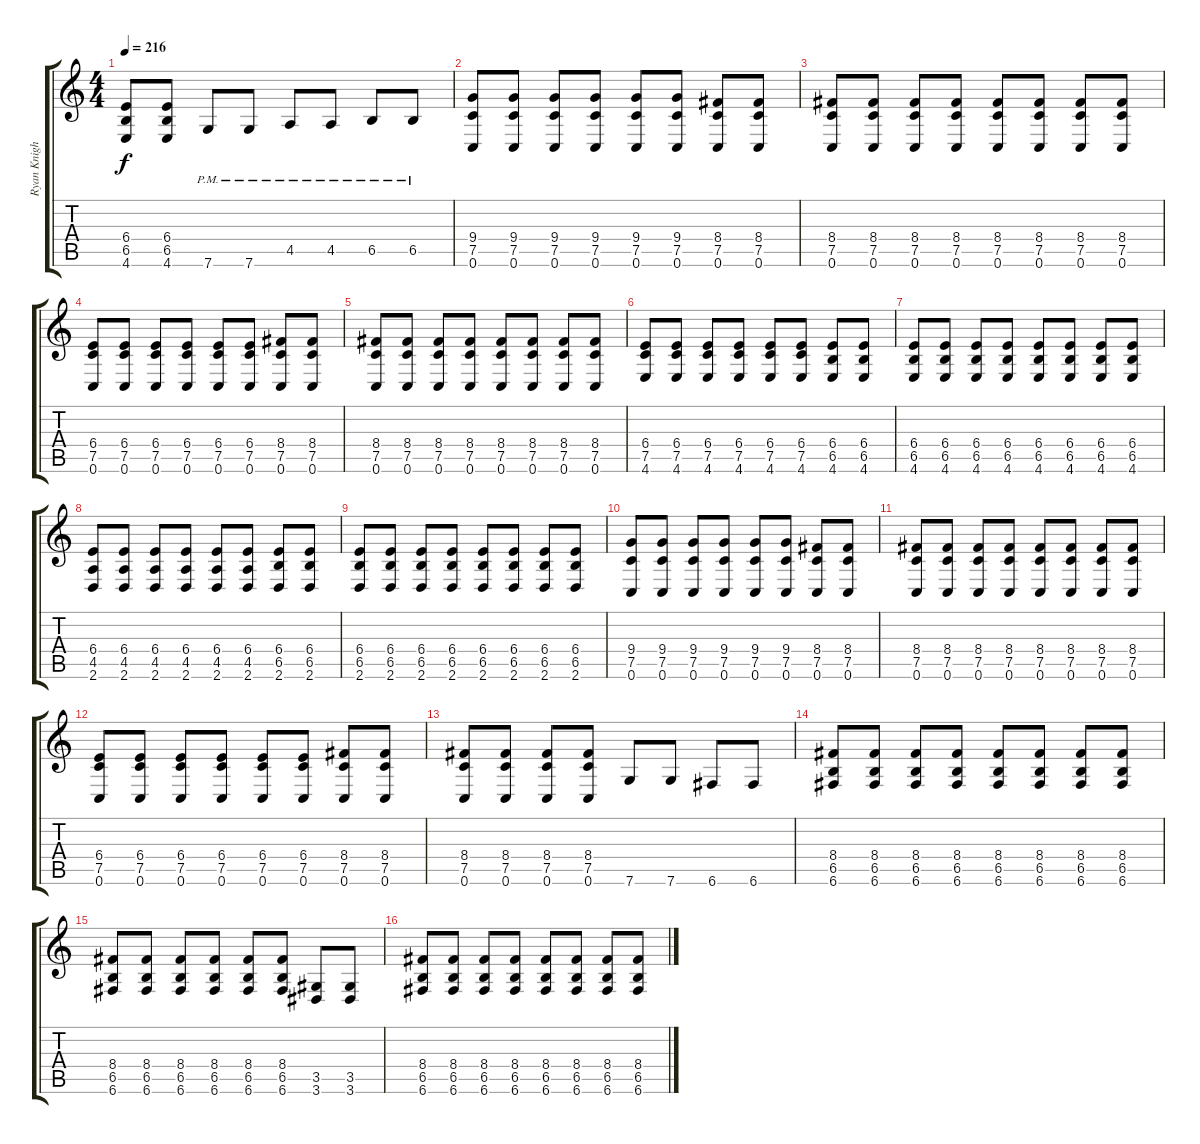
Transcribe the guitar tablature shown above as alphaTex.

\track ("Ryan Knight (Left)" "Ryan Knigh") {instrument distortionguitar}
\staff {score tabs}
\tuning (C4 G3 Eb3 Bb2 F2 C2) {hide}
\ts (4 4)
\tempo 216
\clef g2
\ks c
(6.4 6.5 4.6).8{dy f} (6.4 6.5 4.6).8 7.6{pm}.8 7.6{pm}.8 4.5{pm}.8 4.5{pm}.8 6.5{pm}.8 6.5{pm}.8 |
(9.4 7.5 0.6).8 (9.4 7.5 0.6).8 (9.4 7.5 0.6).8 (9.4 7.5 0.6).8 (9.4 7.5 0.6).8 (9.4 7.5 0.6).8 (8.4 7.5 0.6).8 (8.4 7.5 0.6).8 |
(8.4 7.5 0.6).8 (8.4 7.5 0.6).8 (8.4 7.5 0.6).8 (8.4 7.5 0.6).8 (8.4 7.5 0.6).8 (8.4 7.5 0.6).8 (8.4 7.5 0.6).8 (8.4 7.5 0.6).8 |
(6.4 7.5 0.6).8 (6.4 7.5 0.6).8 (6.4 7.5 0.6).8 (6.4 7.5 0.6).8 (6.4 7.5 0.6).8 (6.4 7.5 0.6).8 (8.4 7.5 0.6).8 (8.4 7.5 0.6).8 |
(8.4 7.5 0.6).8 (8.4 7.5 0.6).8 (8.4 7.5 0.6).8 (8.4 7.5 0.6).8 (8.4 7.5 0.6).8 (8.4 7.5 0.6).8 (8.4 7.5 0.6).8 (8.4 7.5 0.6).8 |
(6.4 7.5 4.6).8 (6.4 7.5 4.6).8 (6.4 7.5 4.6).8 (6.4 7.5 4.6).8 (6.4 7.5 4.6).8 (6.4 7.5 4.6).8 (6.4 6.5 4.6).8 (6.4 6.5 4.6).8 |
(6.4 6.5 4.6).8 (6.4 6.5 4.6).8 (6.4 6.5 4.6).8 (6.4 6.5 4.6).8 (6.4 6.5 4.6).8 (6.4 6.5 4.6).8 (6.4 6.5 4.6).8 (6.4 6.5 4.6).8 |
(6.4 4.5 2.6).8 (6.4 4.5 2.6).8 (6.4 4.5 2.6).8 (6.4 4.5 2.6).8 (6.4 4.5 2.6).8 (6.4 4.5 2.6).8 (6.4 6.5 2.6).8 (6.4 6.5 2.6).8 |
(6.4 6.5 2.6).8 (6.4 6.5 2.6).8 (6.4 6.5 2.6).8 (6.4 6.5 2.6).8 (6.4 6.5 2.6).8 (6.4 6.5 2.6).8 (6.4 6.5 2.6).8 (6.4 6.5 2.6).8 |
(9.4 7.5 0.6).8 (9.4 7.5 0.6).8 (9.4 7.5 0.6).8 (9.4 7.5 0.6).8 (9.4 7.5 0.6).8 (9.4 7.5 0.6).8 (8.4 7.5 0.6).8 (8.4 7.5 0.6).8 |
(8.4 7.5 0.6).8 (8.4 7.5 0.6).8 (8.4 7.5 0.6).8 (8.4 7.5 0.6).8 (8.4 7.5 0.6).8 (8.4 7.5 0.6).8 (8.4 7.5 0.6).8 (8.4 7.5 0.6).8 |
(6.4 7.5 0.6).8 (6.4 7.5 0.6).8 (6.4 7.5 0.6).8 (6.4 7.5 0.6).8 (6.4 7.5 0.6).8 (6.4 7.5 0.6).8 (8.4 7.5 0.6).8 (8.4 7.5 0.6).8 |
(8.4 7.5 0.6).8 (8.4 7.5 0.6).8 (8.4 7.5 0.6).8 (8.4 7.5 0.6).8 7.6.8 7.6.8 6.6.8 6.6.8 |
(8.4 6.5 6.6).8 (8.4 6.5 6.6).8 (8.4 6.5 6.6).8 (8.4 6.5 6.6).8 (8.4 6.5 6.6).8 (8.4 6.5 6.6).8 (8.4 6.5 6.6).8 (8.4 6.5 6.6).8 |
(8.4 6.5 6.6).8 (8.4 6.5 6.6).8 (8.4 6.5 6.6).8 (8.4 6.5 6.6).8 (8.4 6.5 6.6).8 (8.4 6.5 6.6).8 (3.5 3.6).8 (3.5 3.6).8 |
(8.4 6.5 6.6).8 (8.4 6.5 6.6).8 (8.4 6.5 6.6).8 (8.4 6.5 6.6).8 (8.4 6.5 6.6).8 (8.4 6.5 6.6).8 (8.4 6.5 6.6).8 (8.4 6.5 6.6).8
